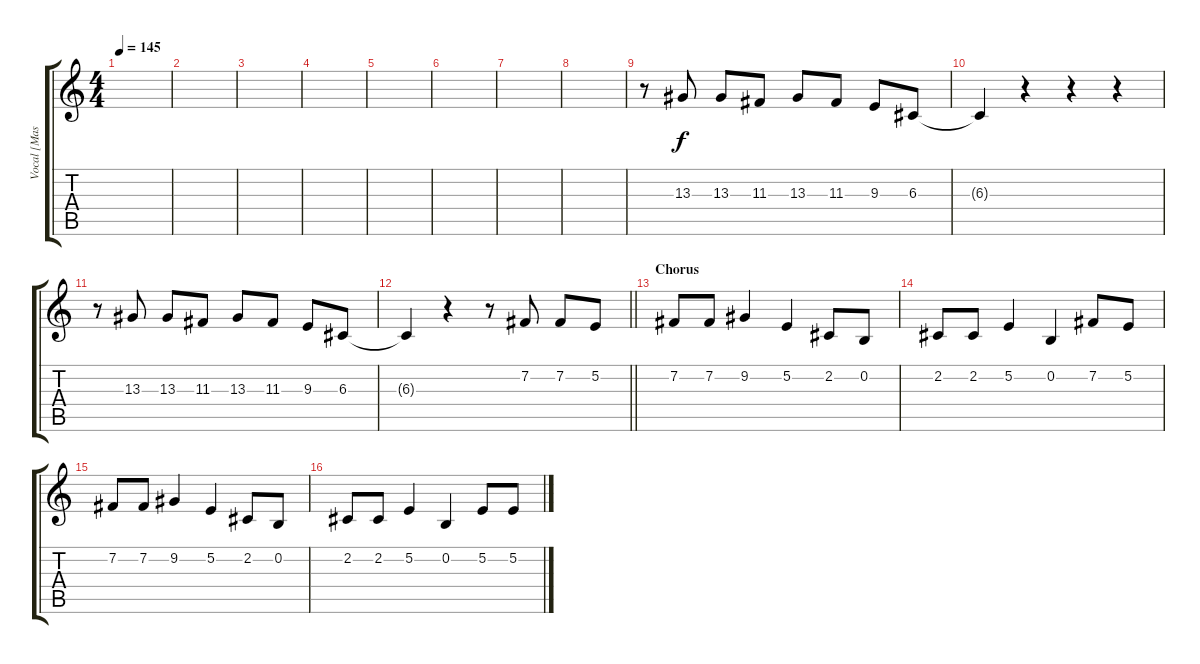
\track ("Vocal [Mason Musso]" "Vocal [Mas") {instrument flute}
\staff {score tabs}
\tuning (E4 B3 G3 D3 A2 E2) {hide}
\ts (4 4)
\tempo 145
\clef g2
\ks c
|
|
|
|
|
|
|
|
r.8 13.3.8 13.3.8 11.3.8 13.3.8 11.3.8 9.3.8 6.3.8 |
6.3{t}.4 r.4 r.4 r.4 |
r.8 13.3.8 13.3.8 11.3.8 13.3.8 11.3.8 9.3.8 6.3.8 |
\barLineRight lightlight
6.3{t}.4 r.4 r.8 7.2.8 7.2.8 5.2.8 |
\section ("" "Chorus")
7.2.8 7.2.8 9.2.4 5.2.4 2.2.8 0.2.8 |
2.2.8 2.2.8 5.2.4 0.2.4 7.2.8 5.2.8 |
7.2.8 7.2.8 9.2.4 5.2.4 2.2.8 0.2.8 |
2.2.8 2.2.8 5.2.4 0.2.4 5.2.8 5.2.8
